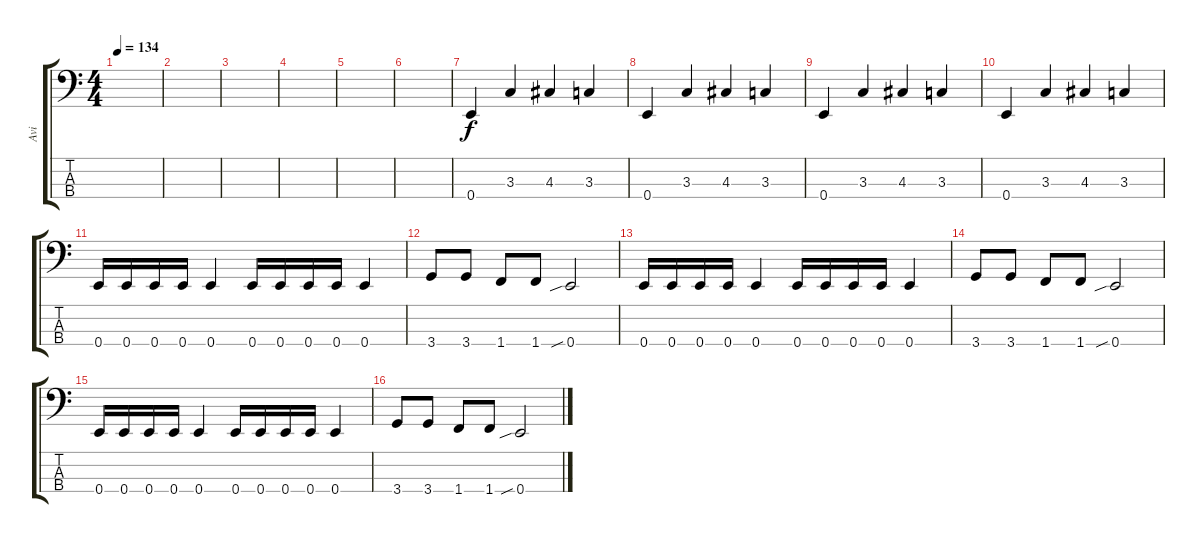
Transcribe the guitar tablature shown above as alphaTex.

\track ("Avi" "Avi") {instrument electricbassfinger}
\staff {score tabs}
\tuning (G2 D2 A1 E1) {hide}
\ts (4 4)
\tempo 134
\clef f4
\ks c
|
|
|
|
|
|
0.4.4 3.3.4 4.3.4 3.3.4 |
0.4.4 3.3.4 4.3.4 3.3.4 |
0.4.4 3.3.4 4.3.4 3.3.4 |
0.4.4 3.3.4 4.3.4 3.3.4 |
0.4.16 0.4.16 0.4.16 0.4.16 0.4.4 0.4.16 0.4.16 0.4.16 0.4.16 0.4.4 |
3.4.8 3.4.8 1.4.8 1.4.8 0.4{sib}.2 |
0.4.16 0.4.16 0.4.16 0.4.16 0.4.4 0.4.16 0.4.16 0.4.16 0.4.16 0.4.4 |
3.4.8 3.4.8 1.4.8 1.4.8 0.4{sib}.2 |
0.4.16 0.4.16 0.4.16 0.4.16 0.4.4 0.4.16 0.4.16 0.4.16 0.4.16 0.4.4 |
3.4.8 3.4.8 1.4.8 1.4.8 0.4{sib}.2
